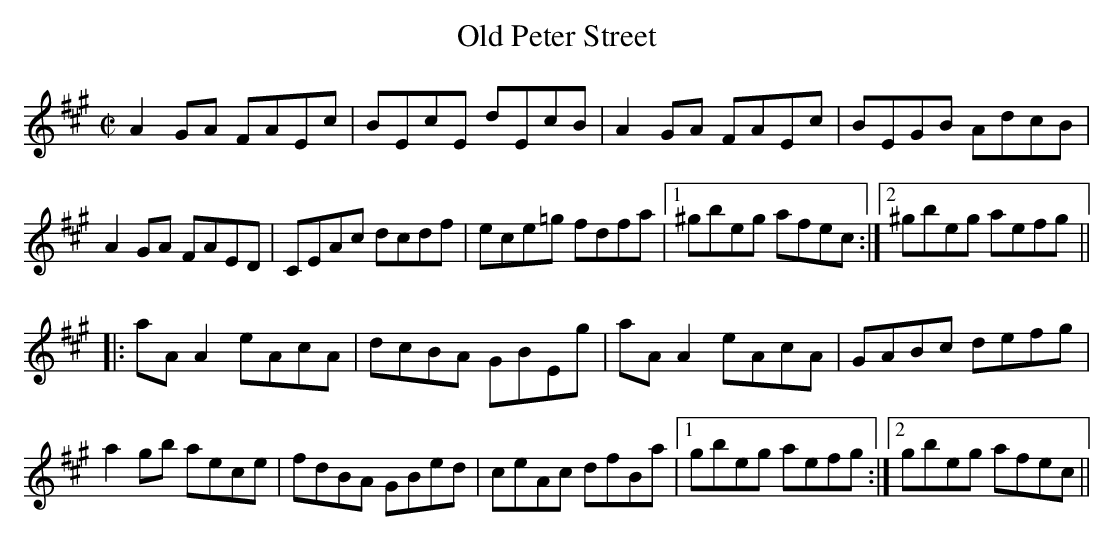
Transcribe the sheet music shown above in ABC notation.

X:1
T:Old Peter Street
M:C|
K:A
A2GA FAEc|BEcE dEcB|A2GA FAEc|BEGB AdcB|
A2GA FAED|CEAc dcdf|ece=g fdfa|1 ^gbeg afec:|2 ^gbeg aefg||
|:aAA2 eAcA|dcBA GBEg|aAA2 eAcA|GABc defg|
a2gb aece|fdBA GBed|ceAc dfBa|1 gbeg aefg:|2 gbeg afec||
